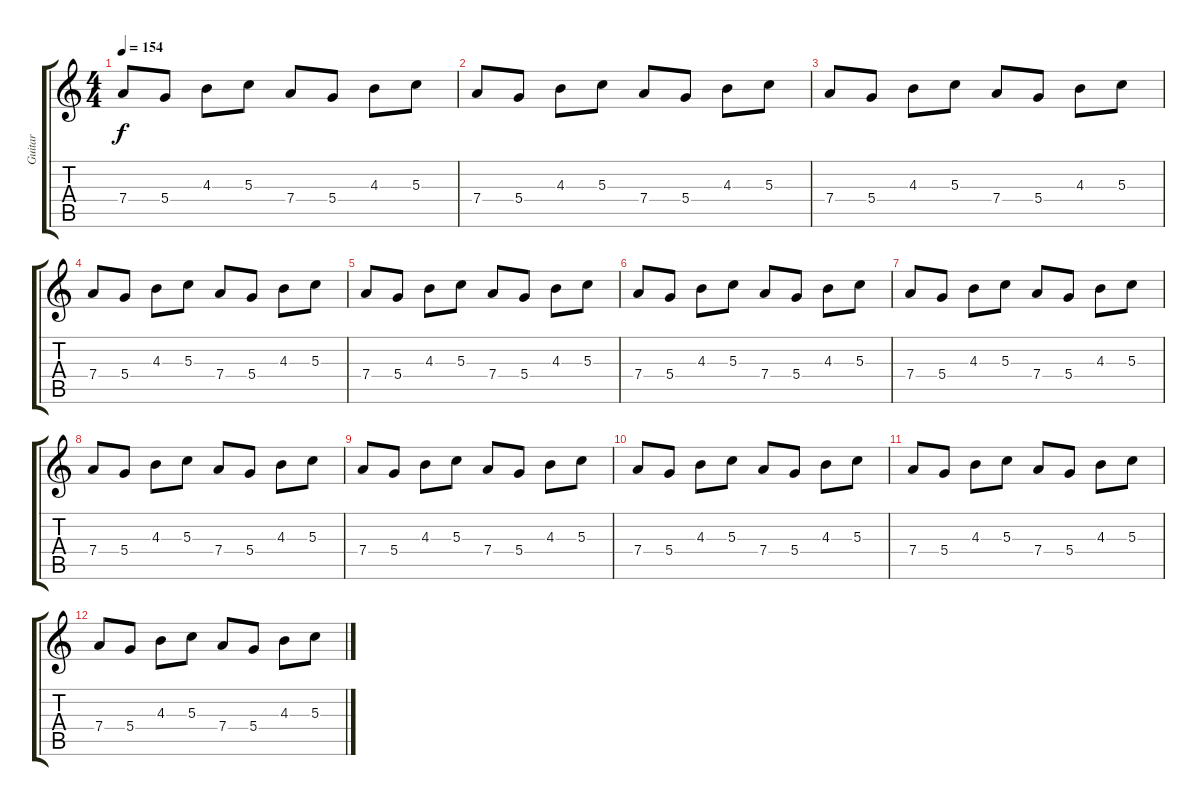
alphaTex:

\track ("Guitar " "Guitar ") {instrument acousticguitarsteel}
\staff {score tabs}
\tuning (E4 B3 G3 D3 A2 E2) {hide}
\ts (4 4)
\tempo 154
\clef g2
\ks c
7.4.8{dy f} 5.4.8 4.3.8 5.3.8 7.4.8 5.4.8 4.3.8 5.3.8 |
7.4.8 5.4.8 4.3.8 5.3.8 7.4.8 5.4.8 4.3.8 5.3.8 |
7.4.8 5.4.8 4.3.8 5.3.8 7.4.8 5.4.8 4.3.8 5.3.8 |
7.4.8 5.4.8 4.3.8 5.3.8 7.4.8 5.4.8 4.3.8 5.3.8 |
7.4.8 5.4.8 4.3.8 5.3.8 7.4.8 5.4.8 4.3.8 5.3.8 |
7.4.8 5.4.8 4.3.8 5.3.8 7.4.8 5.4.8 4.3.8 5.3.8 |
7.4.8 5.4.8 4.3.8 5.3.8 7.4.8 5.4.8 4.3.8 5.3.8 |
7.4.8 5.4.8 4.3.8 5.3.8 7.4.8 5.4.8 4.3.8 5.3.8 |
7.4.8 5.4.8 4.3.8 5.3.8 7.4.8 5.4.8 4.3.8 5.3.8 |
7.4.8 5.4.8 4.3.8 5.3.8 7.4.8 5.4.8 4.3.8 5.3.8 |
7.4.8 5.4.8 4.3.8 5.3.8 7.4.8 5.4.8 4.3.8 5.3.8 |
7.4.8 5.4.8 4.3.8 5.3.8 7.4.8 5.4.8 4.3.8 5.3.8
